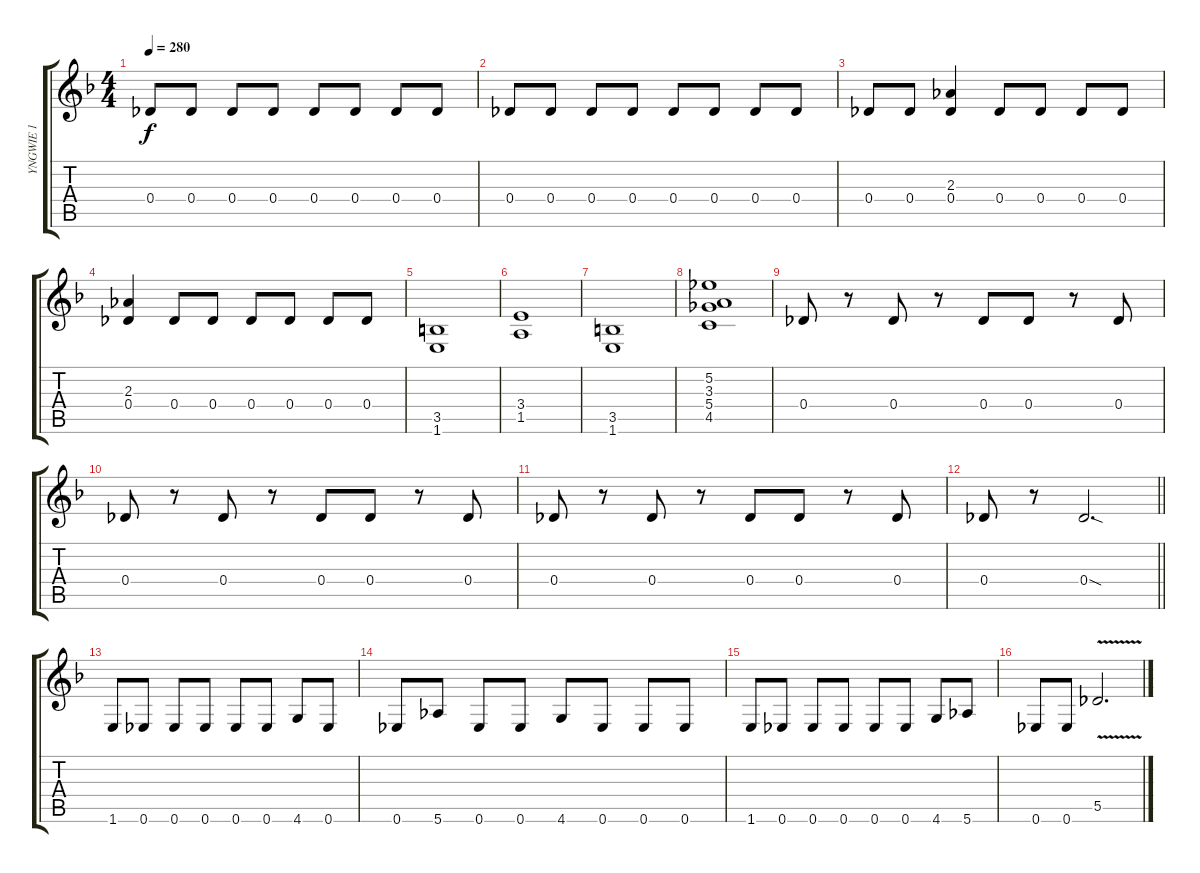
\track ("YNGWIE 1" "YNGWIE 1") {instrument distortionguitar}
\staff {score tabs}
\tuning (Eb4 Bb3 Gb3 Db3 Ab2 Eb2) {hide}
\ts (4 4)
\tempo 280
\clef g2
\ks dminor
0.4.8{dy f} 0.4.8 0.4.8 0.4.8 0.4.8 0.4.8 0.4.8 0.4.8 |
0.4.8 0.4.8 0.4.8 0.4.8 0.4.8 0.4.8 0.4.8 0.4.8 |
0.4.8 0.4.8 (2.3 0.4).4 0.4.8 0.4.8 0.4.8 0.4.8 |
(2.3 0.4).4 0.4.8 0.4.8 0.4.8 0.4.8 0.4.8 0.4.8 |
(3.5 1.6).1 |
(3.4 1.5).1 |
(3.5 1.6).1 |
(5.2 3.3 5.4 4.5).1 |
0.4.8 r.8 0.4.8 r.8 0.4.8 0.4.8 r.8 0.4.8 |
0.4.8 r.8 0.4.8 r.8 0.4.8 0.4.8 r.8 0.4.8 |
0.4.8 r.8 0.4.8 r.8 0.4.8 0.4.8 r.8 0.4.8 |
\barLineRight lightlight
0.4.8 r.8 0.4{sod}.2{d} |
1.6.8 0.6.8 0.6.8 0.6.8 0.6.8 0.6.8 4.6.8 0.6.8 |
0.6.8 5.6.8 0.6.8 0.6.8 4.6.8 0.6.8 0.6.8 0.6.8 |
1.6.8 0.6.8 0.6.8 0.6.8 0.6.8 0.6.8 4.6.8 5.6.8 |
0.6.8 0.6.8 5.5{v}.2{d}
